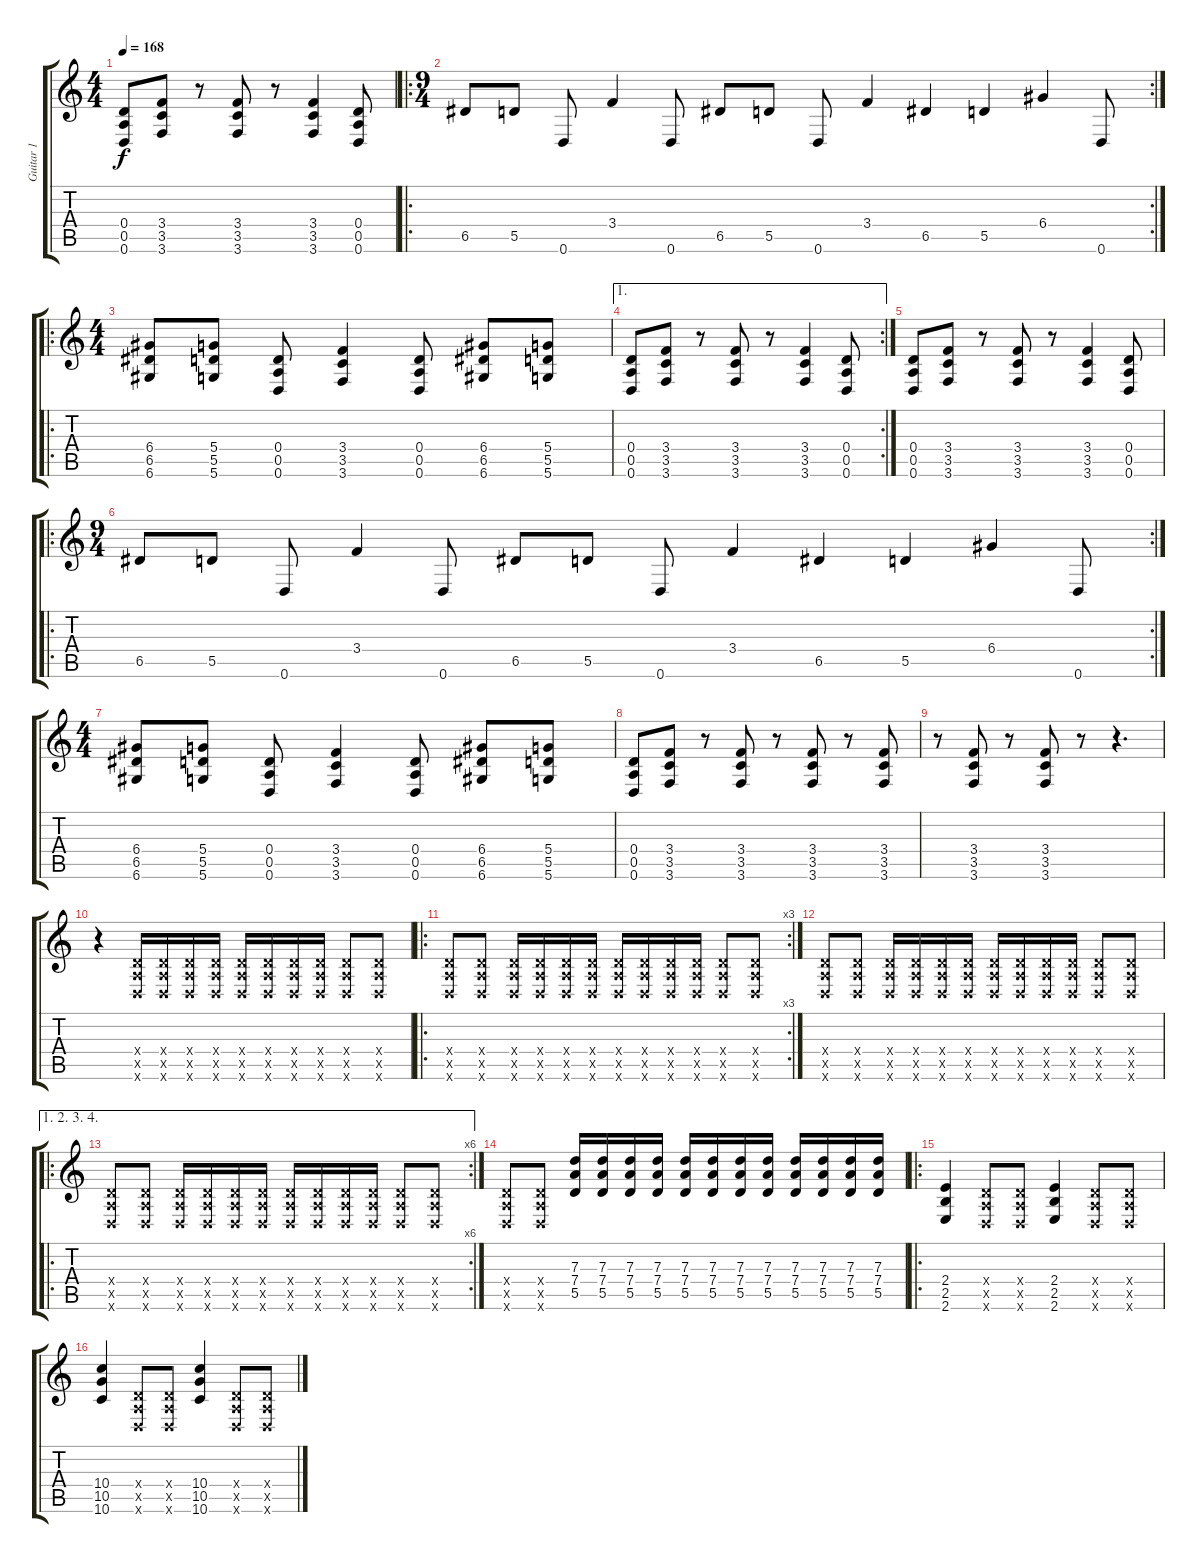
\track ("Guitar 1" "Guitar 1") {instrument overdrivenguitar}
\staff {score tabs}
\tuning (E4 B3 G3 D3 A2 D2) {hide}
\ts (4 4)
\tempo 168
\clef g2
\ks c
(0.4 0.5 0.6).8{dy f} (3.4 3.5 3.6).8 r.8 (3.4 3.5 3.6).8 r.8 (3.4 3.5 3.6).4 (0.4 0.5 0.6).8 |
\ro
\rc 2
\ts (9 4)
6.5.8 5.5.8 0.6.8 3.4.4 0.6.8 6.5.8 5.5.8 0.6.8 3.4.4 6.5.4 5.5.4 6.4.4 0.6.8 |
\ro
\ts (4 4)
(6.4 6.5 6.6).8 (5.4 5.5 5.6).8 (0.4 0.5 0.6).8 (3.4 3.5 3.6).4 (0.4 0.5 0.6).8 (6.4 6.5 6.6).8 (5.4 5.5 5.6).8 |
\ae 1
\rc 2
(0.4 0.5 0.6).8 (3.4 3.5 3.6).8 r.8 (3.4 3.5 3.6).8 r.8 (3.4 3.5 3.6).4 (0.4 0.5 0.6).8 |
(0.4 0.5 0.6).8 (3.4 3.5 3.6).8 r.8 (3.4 3.5 3.6).8 r.8 (3.4 3.5 3.6).4 (0.4 0.5 0.6).8 |
\ro
\rc 2
\ts (9 4)
6.5.8 5.5.8 0.6.8 3.4.4 0.6.8 6.5.8 5.5.8 0.6.8 3.4.4 6.5.4 5.5.4 6.4.4 0.6.8 |
\ts (4 4)
(6.4 6.5 6.6).8 (5.4 5.5 5.6).8 (0.4 0.5 0.6).8 (3.4 3.5 3.6).4 (0.4 0.5 0.6).8 (6.4 6.5 6.6).8 (5.4 5.5 5.6).8 |
(0.4 0.5 0.6).8 (3.4 3.5 3.6).8 r.8 (3.4 3.5 3.6).8 r.8 (3.4 3.5 3.6).8 r.8 (3.4 3.5 3.6).8 |
r.8 (3.4 3.5 3.6).8 r.8 (3.4 3.5 3.6).8 r.8 r.4{d} |
r.4 (0.4{x} 0.5{x} 0.6{x}).16 (0.4{x} 0.5{x} 0.6{x}).16 (0.4{x} 0.5{x} 0.6{x}).16 (0.4{x} 0.5{x} 0.6{x}).16 (0.4{x} 0.5{x} 0.6{x}).16 (0.4{x} 0.5{x} 0.6{x}).16 (0.4{x} 0.5{x} 0.6{x}).16 (0.4{x} 0.5{x} 0.6{x}).16 (0.4{x} 0.5{x} 0.6{x}).8 (0.4{x} 0.5{x} 0.6{x}).8 |
\ro
\rc 3
(0.4{x} 0.5{x} 0.6{x}).8 (0.4{x} 0.5{x} 0.6{x}).8 (0.4{x} 0.5{x} 0.6{x}).16 (0.4{x} 0.5{x} 0.6{x}).16 (0.4{x} 0.5{x} 0.6{x}).16 (0.4{x} 0.5{x} 0.6{x}).16 (0.4{x} 0.5{x} 0.6{x}).16 (0.4{x} 0.5{x} 0.6{x}).16 (0.4{x} 0.5{x} 0.6{x}).16 (0.4{x} 0.5{x} 0.6{x}).16 (0.4{x} 0.5{x} 0.6{x}).8 (0.4{x} 0.5{x} 0.6{x}).8 |
(0.4{x} 0.5{x} 0.6{x}).8 (0.4{x} 0.5{x} 0.6{x}).8 (0.4{x} 0.5{x} 0.6{x}).16 (0.4{x} 0.5{x} 0.6{x}).16 (0.4{x} 0.5{x} 0.6{x}).16 (0.4{x} 0.5{x} 0.6{x}).16 (0.4{x} 0.5{x} 0.6{x}).16 (0.4{x} 0.5{x} 0.6{x}).16 (0.4{x} 0.5{x} 0.6{x}).16 (0.4{x} 0.5{x} 0.6{x}).16 (0.4{x} 0.5{x} 0.6{x}).8 (0.4{x} 0.5{x} 0.6{x}).8 |
\ae (1 2 3 4)
\ro
\rc 6
(0.4{x} 0.5{x} 0.6{x}).8 (0.4{x} 0.5{x} 0.6{x}).8 (0.4{x} 0.5{x} 0.6{x}).16 (0.4{x} 0.5{x} 0.6{x}).16 (0.4{x} 0.5{x} 0.6{x}).16 (0.4{x} 0.5{x} 0.6{x}).16 (0.4{x} 0.5{x} 0.6{x}).16 (0.4{x} 0.5{x} 0.6{x}).16 (0.4{x} 0.5{x} 0.6{x}).16 (0.4{x} 0.5{x} 0.6{x}).16 (0.4{x} 0.5{x} 0.6{x}).8 (0.4{x} 0.5{x} 0.6{x}).8 |
(0.4{x} 0.5{x} 0.6{x}).8 (0.4{x} 0.5{x} 0.6{x}).8 (7.3 7.4 5.5).16{volume 2} (7.3 7.4 5.5).16{volume 2} (7.3 7.4 5.5).16{volume 3} (7.3 7.4 5.5).16{volume 4} (7.3 7.4 5.5).16{volume 5} (7.3 7.4 5.5).16{volume 6} (7.3 7.4 5.5).16{volume 7} (7.3 7.4 5.5).16{volume 8} (7.3 7.4 5.5).16{volume 9} (7.3 7.4 5.5).16{volume 10} (7.3 7.4 5.5).16 (7.3 7.4 5.5).16 |
\ro
(2.4 2.5 2.6).4{volume 16} (0.4{x} 0.5{x} 0.6{x}).8 (0.4{x} 0.5{x} 0.6{x}).8 (2.4 2.5 2.6).4 (0.4{x} 0.5{x} 0.6{x}).8 (0.4{x} 0.5{x} 0.6{x}).8 |
(10.4 10.5 10.6).4 (0.4{x} 0.5{x} 0.6{x}).8 (0.4{x} 0.5{x} 0.6{x}).8 (10.4 10.5 10.6).4 (0.4{x} 0.5{x} 0.6{x}).8 (0.4{x} 0.5{x} 0.6{x}).8
